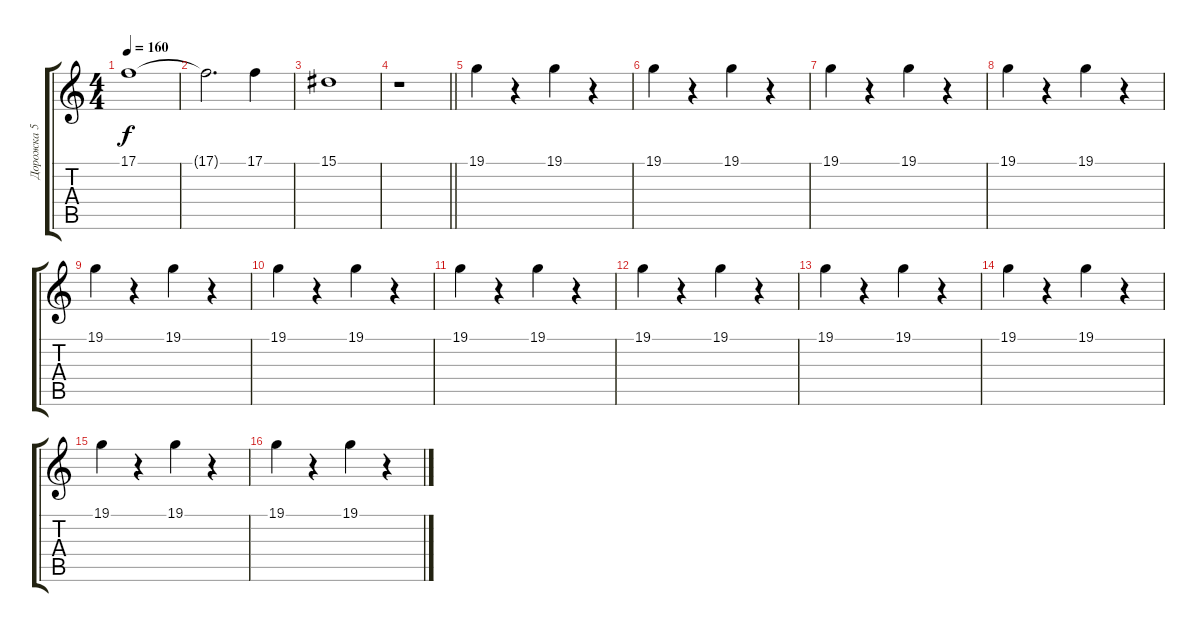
\track ("Дорожка 5" "Дорожка 5") {instrument stringensemble1}
\staff {score tabs}
\tuning (C4 G3 Eb3 Bb2 F2 C2) {hide}
\ts (4 4)
\tempo 160
\clef g2
\ks c
17.1.1{dy f} |
17.1{t}.2{d} 17.1.4 |
15.1.1 |
\barLineRight lightlight
r.1 |
19.1.4{volume 11 instrument distortionguitar} r.4 19.1.4 r.4 |
19.1.4{instrument distortionguitar} r.4 19.1.4 r.4 |
19.1.4{instrument distortionguitar} r.4 19.1.4 r.4 |
19.1.4{instrument distortionguitar} r.4 19.1.4 r.4 |
19.1.4{instrument distortionguitar} r.4 19.1.4 r.4 |
19.1.4{instrument distortionguitar} r.4 19.1.4 r.4 |
19.1.4{instrument distortionguitar} r.4 19.1.4 r.4 |
19.1.4{instrument distortionguitar} r.4 19.1.4 r.4 |
19.1.4{volume 11 instrument distortionguitar} r.4 19.1.4 r.4 |
19.1.4{instrument distortionguitar} r.4 19.1.4 r.4 |
19.1.4{instrument distortionguitar} r.4 19.1.4 r.4 |
19.1.4{instrument distortionguitar} r.4 19.1.4 r.4
